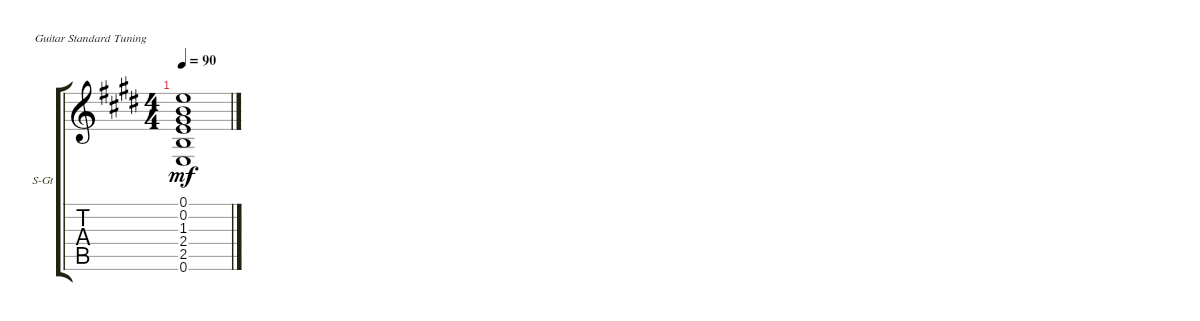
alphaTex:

\defaultSystemsLayout 4
\bracketExtendMode groupsimilarinstruments
\firstSystemTrackNameOrientation horizontal
\otherSystemsTrackNameOrientation horizontal
\track ("Steel Guitar" "S-Gt") {instrument acousticguitarsteel}
\staff {score tabs}
\tuning (E4 B3 G3 D3 A2 E2)
\ts (4 4)
\tempo 90
\clef g2
\ks e
(0.6 2.5 2.4 1.3 0.2 0.1).1{dy mf}
